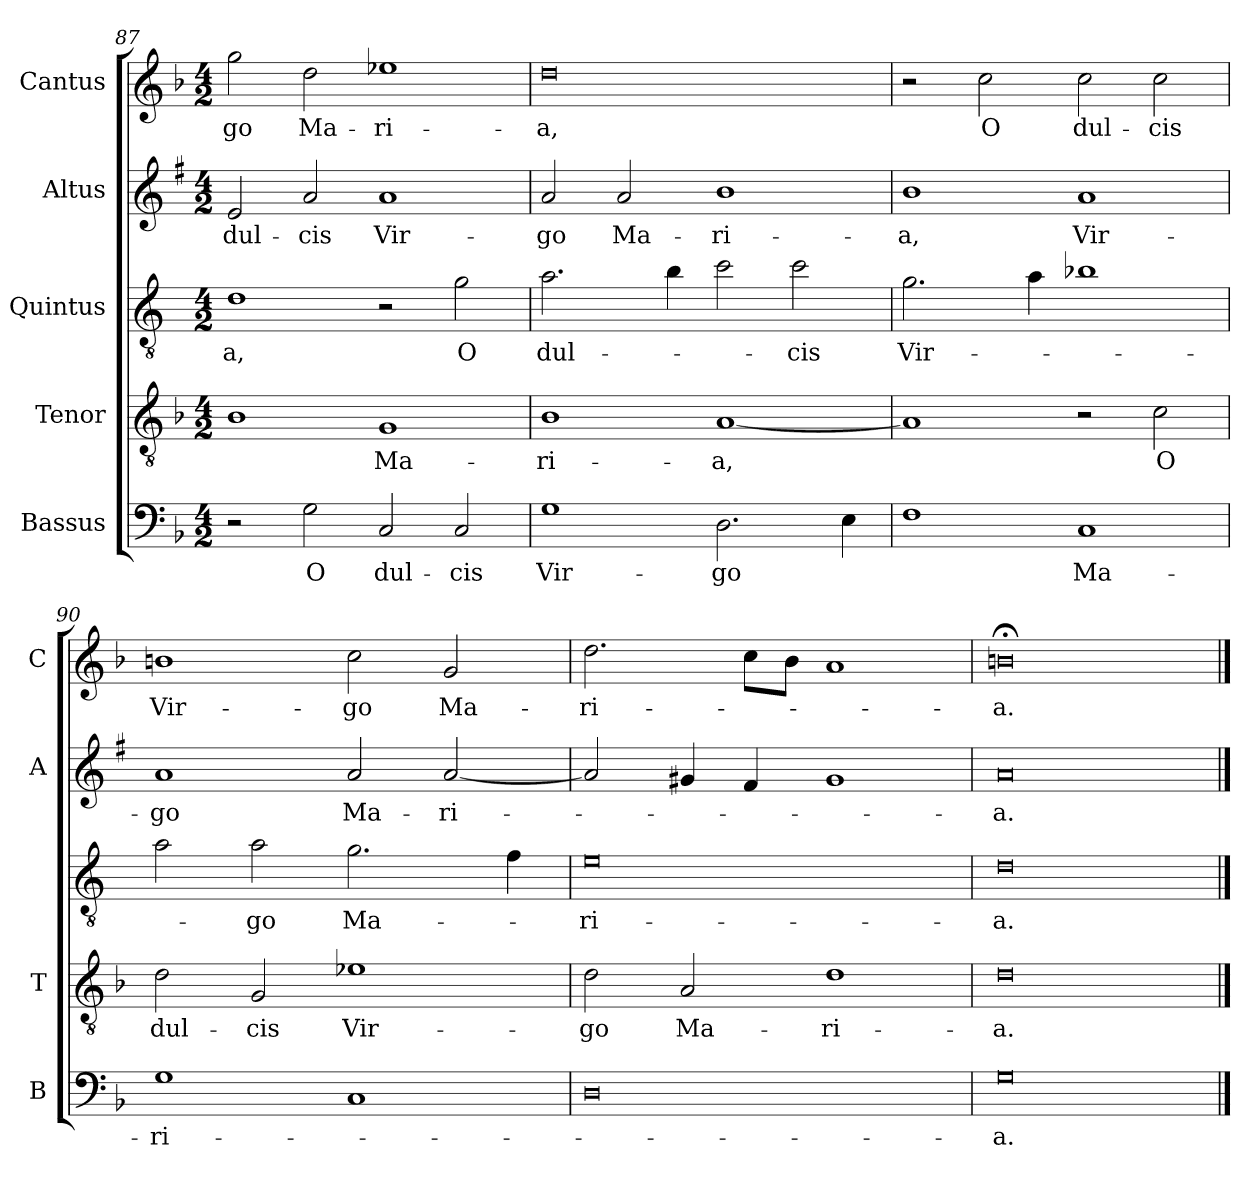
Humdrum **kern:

**kern	**text	**kern	**text	**kern	**text	**kern	**text	**kern	**text
*part5	*part5	*part4	*part4	*part3	*part3	*part2	*part2	*part1	*part1
*staff5	*staff5	*staff4	*staff4	*staff3	*staff3	*staff2	*staff2	*staff1	*staff1
*I"Bassus	*	*I"Tenor	*	*I"Quintus	*	*I"Altus	*	*I"Cantus	*
*I'B	*	*I'T	*	*	*	*I'A	*	*I'C	*
!!LO:LB:g=z
*clefF4	*	*clefGv2	*	*clefGv2	*	*clefG2	*	*clefG2	*
*	*	*	*	*ITrd4c7	*	*ITrd1c2	*	*	*
*k[b-]	*	*k[b-]	*	*k[b-]	*	*k[b-]	*	*k[b-]	*
*F:	*	*F:	*	*F:	*	*F:	*	*F:	*
*M4/2	*	*M4/2	*	*M4/2	*	*M4/2	*	*M4/2	*
=87	=87	=87	=87	=87	=87	=87	=87	=87	=87
!	!	!	!	!	!LO:LY:b	!	!LO:LY:b	!	!LO:LY:b
2r	.	1B-	.	1G	-a,	2d/	dul-	2gg\	-go
!	!LO:LY:b	!	!	!	!	!	!LO:LY:b	!	!LO:LY:b
2G\	O	.	.	.	.	2g/	-cis	2dd\	Ma-
!	!LO:LY:b	!	!LO:LY:b	!	!	!	!LO:LY:b	!	!LO:LY:b
2C/	dul-	1G	Ma-	2r	.	1g	Vir-	1ee-X	-ri-
!	!LO:LY:b	!	!	!	!LO:LY:b	!	!	!	!
2C/	-cis	.	.	2c\	O	.	.	.	.
=88	=88	=88	=88	=88	=88	=88	=88	=88	=88
!	!LO:LY:b	!	!LO:LY:b	!	!LO:LY:b	!	!LO:LY:b	!	!LO:LY:b
1G	Vir-	1B-	-ri-	2.d\	dul-	2g/	-go	0dd	-a,
!	!	!	!	!	!	!	!LO:LY:b	!	!
.	.	.	.	.	.	2g/	Ma-	.	.
.	.	.	.	4e\	.	.	.	.	.
!	!LO:LY:b	!	!LO:LY:b	!	!	!	!LO:LY:b	!	!
2.D\	-go	[1A	-a,	2f\	.	1a	-ri-	.	.
!	!	!	!	!	!LO:LY:b	!	!	!	!
.	.	.	.	2f\	-cis	.	.	.	.
4E\	.	.	.	.	.	.	.	.	.
=89	=89	=89	=89	=89	=89	=89	=89	=89	=89
!	!	!	!	!	!LO:LY:b	!	!LO:LY:b	!	!
1F	.	1A]	.	2.c\	Vir-	1a	-a,	2r	.
!	!	!	!	!	!	!	!	!	!LO:LY:b
.	.	.	.	.	.	.	.	2cc\	O
.	.	.	.	4d\	.	.	.	.	.
!	!LO:LY:b	!	!	!	!	!	!LO:LY:b	!	!LO:LY:b
1C	Ma-	2r	.	1e-X	.	1g	Vir-	2cc\	dul-
!	!	!	!LO:LY:b	!	!	!	!	!	!LO:LY:b
.	.	2c\	O	.	.	.	.	2cc\	-cis
=90	=90	=90	=90	=90	=90	=90	=90	=90	=90
!	!LO:LY:b	!	!LO:LY:b	!	!	!	!LO:LY:b	!	!LO:LY:b
1G	-ri-	2d\	dul-	2d\	.	1g	-go	1bn	Vir-
!	!	!	!LO:LY:b	!	!LO:LY:b	!	!	!	!
.	.	2G/	-cis	2d\	-go	.	.	.	.
!	!	!	!LO:LY:b	!	!LO:LY:b	!	!LO:LY:b	!	!LO:LY:b
1C	.	1e-X	Vir-	2.c\	Ma-	2g/	Ma-	2cc\	-go
!	!	!	!	!	!	!	!LO:LY:b	!	!LO:LY:b
.	.	.	.	.	.	[2g/	-ri-	2g/	Ma-
.	.	.	.	4B-\	.	.	.	.	.
=91	=91	=91	=91	=91	=91	=91	=91	=91	=91
!	!	!	!LO:LY:b	!	!LO:LY:b	!	!	!	!LO:LY:b
0D	.	2d\	-go	0A	-ri-	2g/]	.	2.dd\	-ri-
!	!	!	!LO:LY:b	!	!	!	!	!	!
.	.	2A/	Ma-	.	.	4f#X/	.	.	.
.	.	.	.	.	.	4e/	.	8cc\L	.
.	.	.	.	.	.	.	.	8b-\J	.
!	!	!	!LO:LY:b	!	!	!	!	!	!
.	.	1d	-ri-	.	.	1f#	.	1a	.
=92	=92	=92	=92	=92	=92	=92	=92	=92	=92
!	!LO:LY:b	!	!LO:LY:b	!	!LO:LY:b	!	!LO:LY:b	!	!LO:LY:b
0G	-a.	0d	-a.	0G	-a.	0g	-a.	0bn;<	-a.
==	==	==	==	==	==	==	==	==	==
*-	*-	*-	*-	*-	*-	*-	*-	*-	*-
